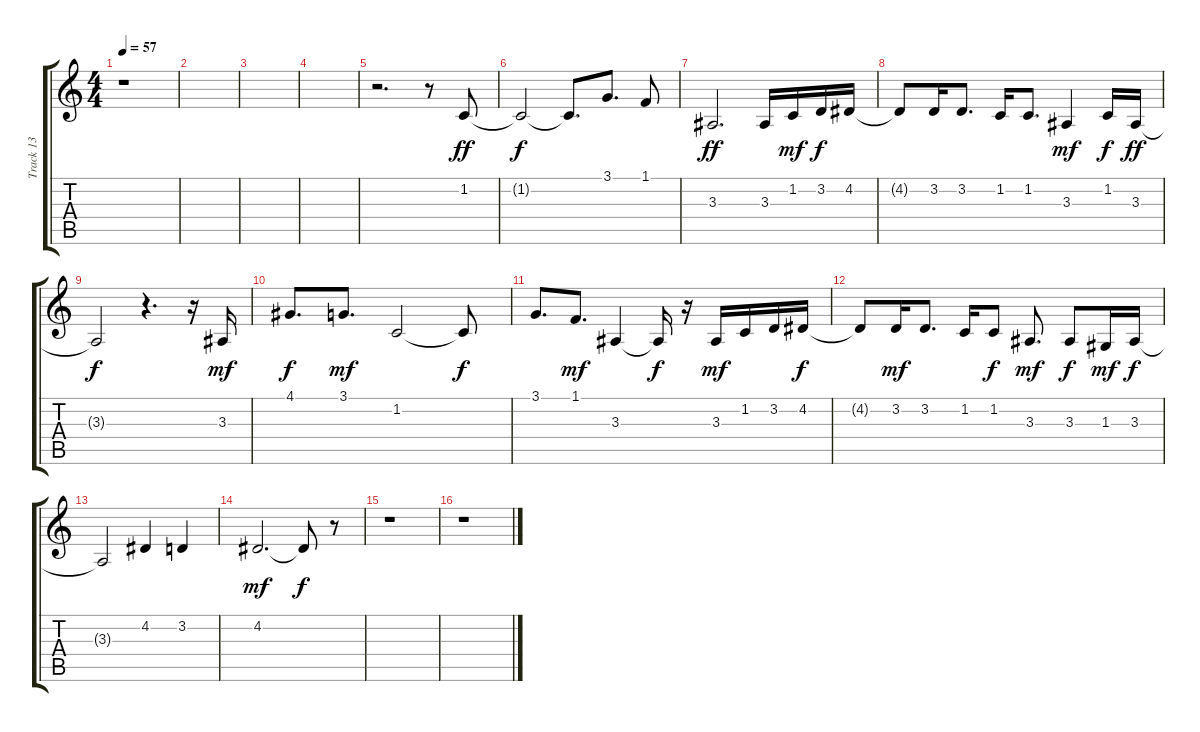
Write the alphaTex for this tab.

\track ("Track 13" "Track 13") {instrument pad8sweep}
\staff {score tabs}
\tuning (E4 B3 G3 D3 A2 E2) {hide}
\ts (4 4)
\tempo 57
\clef g2
\ks c
r.1{dy f} |
|
|
|
r.2{d} r.8 1.2.8{dy ff} |
1.2{t}.2{dy f} 1.2{t}.8{d} 3.1.8{d} 1.1.8 |
3.3.2{d dy ff} 3.3.16 1.2.16{dy mf} 3.2.16{dy f} 4.2.16 |
4.2{t}.8 3.2.16 3.2.8{d} 1.2.16 1.2.8{d} 3.3.4{dy mf} 1.2.16{dy f} 3.3.16{dy ff} |
3.3{t}.2{dy f} r.4{d} r.16 3.3.16{dy mf} |
4.1.8{d dy f} 3.1.8{d dy mf} 1.2.2 1.2{t}.8{dy f} |
3.1.8{d} 1.1.8{d dy mf} 3.3.4 3.3{t}.16{dy f} r.16 3.3.16{dy mf} 1.2.16 3.2.16 4.2.16{dy f} |
4.2{t}.8 3.2.16{dy mf} 3.2.8{d} 1.2.16 1.2.8{dy f} 3.3.8{d dy mf} 3.3.8{dy f} 1.3.16{dy mf} 3.3.16{dy f} |
3.3{t}.2 4.2.4 3.2.4 |
4.2.2{d dy mf} 4.2{t}.8{dy f} r.8 |
r.1 |
r.1
